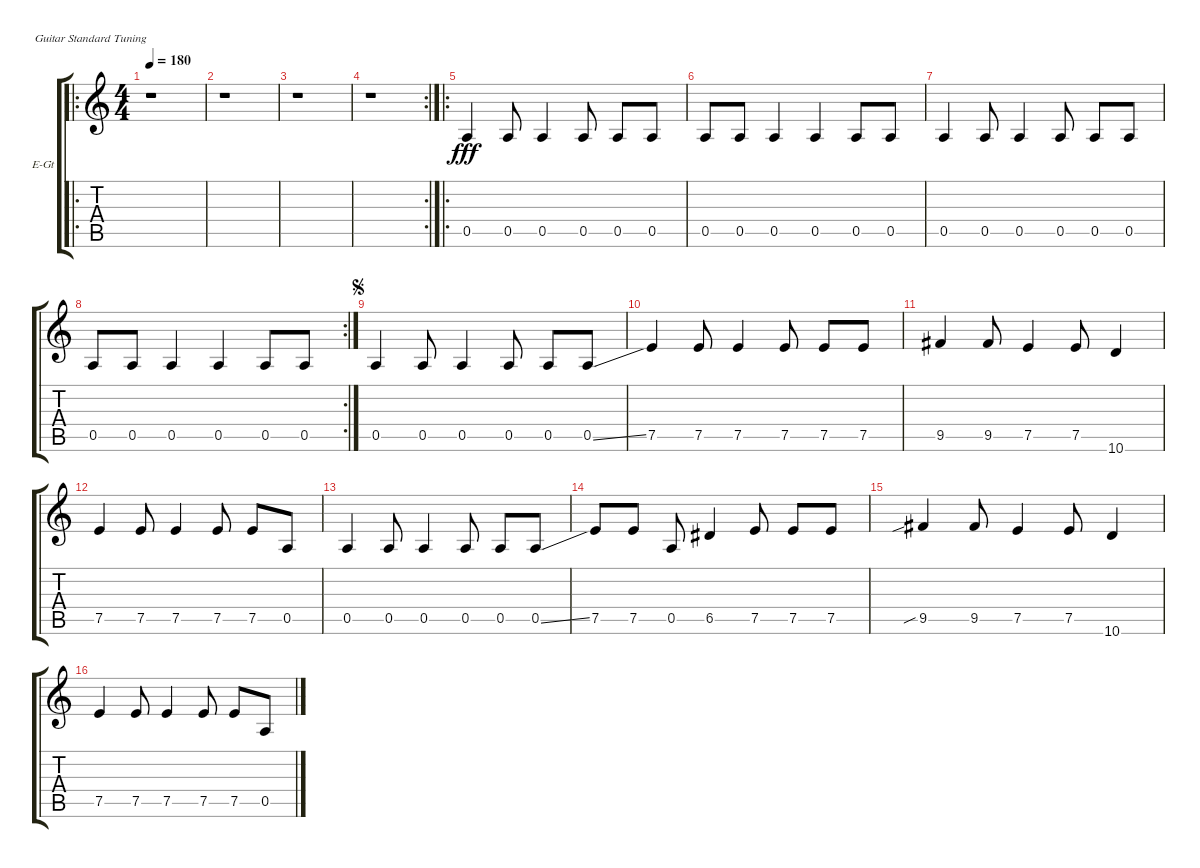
\defaultSystemsLayout 4
\bracketExtendMode groupsimilarinstruments
\firstSystemTrackNameOrientation horizontal
\otherSystemsTrackNameOrientation horizontal
\track ("Electric Guitar" "E-Gt") {instrument overdrivenguitar}
\staff {score tabs}
\tuning (E4 B3 G3 D3 A2 E2)
\ro
\ts (4 4)
\tempo 180
\clef g2
\scale
0.403785
\ks c
r.1{dy fff instrument overdrivenguitar} |
\scale
0.192429 r.1 |
\scale
0.192429 r.1 |
\rc 2
\scale
0.211356 r.1 |
\ro
\scale
0.262976 0.5.4 0.5.8 0.5.4 0.5.8 0.5.8 0.5.8 |
\scale
0.242215 0.5.8 0.5.8 0.5.4 0.5.4 0.5.8 0.5.8 |
\scale
0.242215 0.5.4 0.5.8 0.5.4 0.5.8 0.5.8 0.5.8 |
\rc 2
\scale
0.252595 0.5.8 0.5.8 0.5.4 0.5.4 0.5.8 0.5.8 |
\jump segno
\scale
0.253623 0.5.4 0.5.8 0.5.4 0.5.8 0.5.8 0.5{ss}.8 |
\scale
0.253623 7.5.4 7.5.8 7.5.4 7.5.8 7.5.8 7.5.8 |
\scale
0.23913 9.5.4 9.5.8 7.5.4 7.5.8 10.6.4 |
\scale
0.253623 7.5.4 7.5.8 7.5.4 7.5.8 7.5.8 0.5.8 |
\scale
0.229508 0.5.4 0.5.8 0.5.4 0.5.8 0.5.8 0.5{ss}.8 |
\scale
0.32459 7.5.8 7.5.8 0.5.8 6.5.4 7.5.8 7.5.8 7.5.8 |
\scale
0.216393 9.5{sib}.4 9.5.8 7.5.4 7.5.8 10.6.4 |
\scale
0.229508 7.5.4 7.5.8 7.5.4 7.5.8 7.5.8 0.5.8
